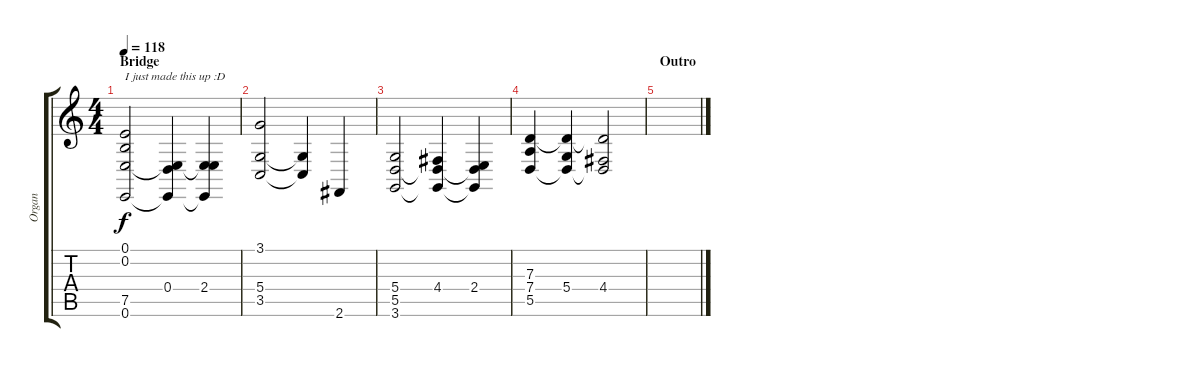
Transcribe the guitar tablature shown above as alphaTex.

\track ("Organ" "Organ") {instrument churchorgan}
\staff {score tabs}
\tuning (E4 B3 G3 D3 A2 E2) {hide}
\ts (4 4)
\section ("" "Bridge")
\tempo 118
\clef g2
\ks c
(0.1 0.2 7.5 0.6).2{txt "I just made this up :D" dy f} (0.4 7.5{t} 0.6{t}).4 (2.4 7.5{t} 0.6{t}).4 |
(3.1 5.4 3.5).2 (5.4{t} 3.5{t}).4 2.6.4 |
(5.4 5.5 3.6).2 (4.4 5.5{t} 3.6{t}).4 (2.4 5.5{t} 3.6{t}).4 |
(7.3 7.4 5.5).4 (7.3{t} 5.4 5.5{t}).4 (7.3{t} 4.4 5.5{t}).2 |
\section ("" "Outro")
